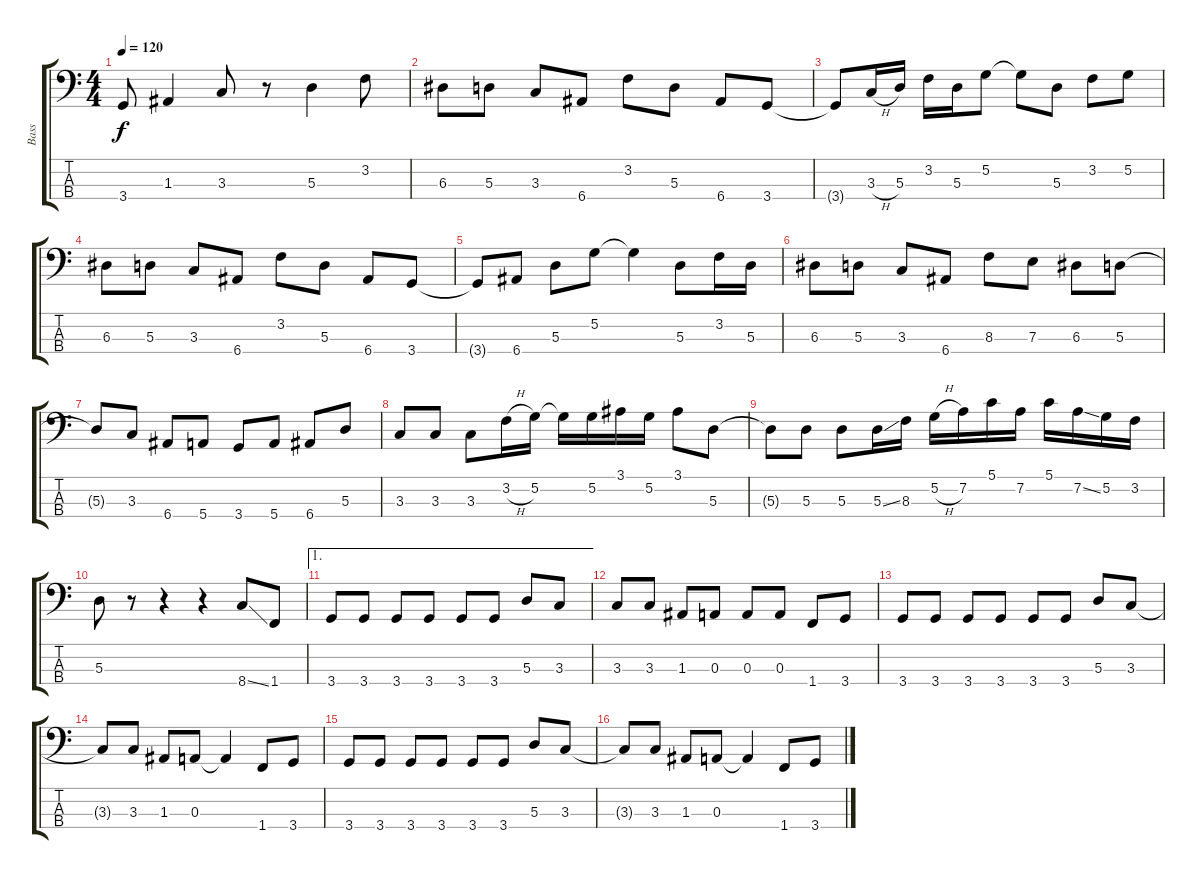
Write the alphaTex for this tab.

\track ("Bass" "Bass") {instrument electricbassfinger}
\staff {score tabs}
\tuning (G2 D2 A1 E1) {hide}
\ts (4 4)
\tempo 120
\clef f4
\ks c
3.4.8{dy f} 1.3.4 3.3.8 r.8 5.3.4 3.2.8 |
6.3.8 5.3.8 3.3.8 6.4.8 3.2.8 5.3.8 6.4.8 3.4.8 |
3.4{t}.8 3.3{h}.16 5.3.16 3.2.16 5.3.16 5.2.8 5.2{t}.8 5.3.8 3.2.8 5.2.8 |
6.3.8 5.3.8 3.3.8 6.4.8 3.2.8 5.3.8 6.4.8 3.4.8 |
3.4{t}.8 6.4.8 5.3.8 5.2.8 5.2{t}.4 5.3.8 3.2.16 5.3.16 |
6.3.8 5.3.8 3.3.8 6.4.8 8.3.8 7.3.8 6.3.8 5.3.8 |
5.3{t}.8 3.3.8 6.4.8 5.4.8 3.4.8 5.4.8 6.4.8 5.3.8 |
3.3.8 3.3.8 3.3.8 3.2{h}.16 5.2.16 5.2{t}.16 5.2.16 3.1.16 5.2.16 3.1.8 5.3.8 |
5.3{t}.8 5.3.8 5.3.8 5.3{ss}.16 8.3.16 5.2{h}.16 7.2.16 5.1.16 7.2.16 5.1.16 7.2{ss}.16 5.2.16 3.2.16 |
5.3.8 r.8 r.4 r.4 8.4{ss}.8 1.4.8 |
\ae 1
3.4.8 3.4.8 3.4.8 3.4.8 3.4.8 3.4.8 5.3.8 3.3.8 |
3.3.8 3.3.8 1.3.8 0.3.8 0.3.8 0.3.8 1.4.8 3.4.8 |
3.4.8 3.4.8 3.4.8 3.4.8 3.4.8 3.4.8 5.3.8 3.3.8 |
3.3{t}.8 3.3.8 1.3.8 0.3.8 0.3{t}.4 1.4.8 3.4.8 |
3.4.8 3.4.8 3.4.8 3.4.8 3.4.8 3.4.8 5.3.8 3.3.8 |
3.3{t}.8 3.3.8 1.3.8 0.3.8 0.3{t}.4 1.4.8 3.4.8
